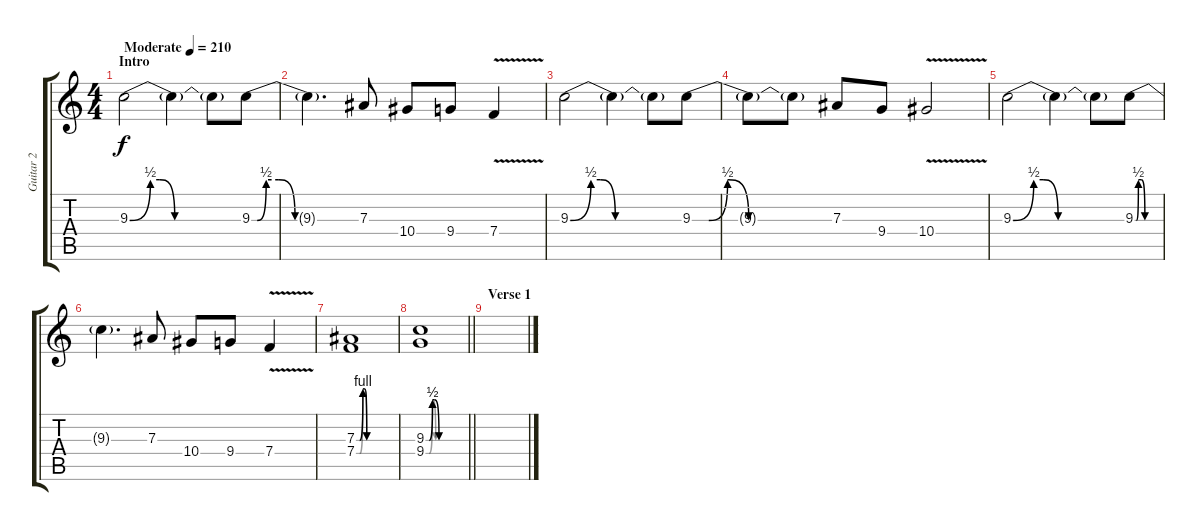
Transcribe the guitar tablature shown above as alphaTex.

\track ("Guitar 2" "Guitar 2") {instrument distortionguitar}
\staff {score tabs}
\tuning (C4 G3 Eb3 Bb2 F2 C2) {hide}
\ts (4 4)
\section ("" "Intro")
\tempo (210 "Moderate")
\clef g2
\ks c
9.3{be (custom 0 0 11 2 16 2 24 0 36 0 43 0 60 0)}.2{dy f instrument distortionguitar} 9.3{t}.4 9.3{t}.8 9.3{be (custom 0 0 3 0 8 2 15 2 24 0 60 0)}.8 |
9.3{t}.4{d} 7.3.8 10.4.8 9.4.8 7.4{v}.4 |
9.3{be (custom 0 0 11 2 16 2 24 0 36 0 43 0 60 0)}.2 9.3{t}.4 9.3{t}.8 9.3{be (custom 0 0 7 0 15 2 24 0 60 0)}.8 |
9.3{t}.8 9.3{t}.8 7.3.8 9.4.8 10.4{v}.2 |
9.3{be (custom 0 0 11 2 16 2 24 0 36 0 43 0 60 0)}.2 9.3{t}.4 9.3{t}.8 9.3{be (custom 0 0 3 0 8 2 15 2 24 0 60 0)}.8 |
9.3{t}.4{d} 7.3.8 10.4.8 9.4.8 7.4{v}.4 |
(7.3{be (custom 0 0 5 0 10 4 13 4 16 0 30 0 60 0)} 7.4{be (custom 0 0 5 0 10 4 12 4 16 0 30 0 60 0)}).1 |
\barLineRight lightlight
(9.3{be (custom 0 0 5 0 10 2 13 2 20 0 30 0 60 0)} 9.4{be (custom 0 0 5 0 10 2 15 0 30 0 60 0)}).1 |
\section ("" "Verse 1")
